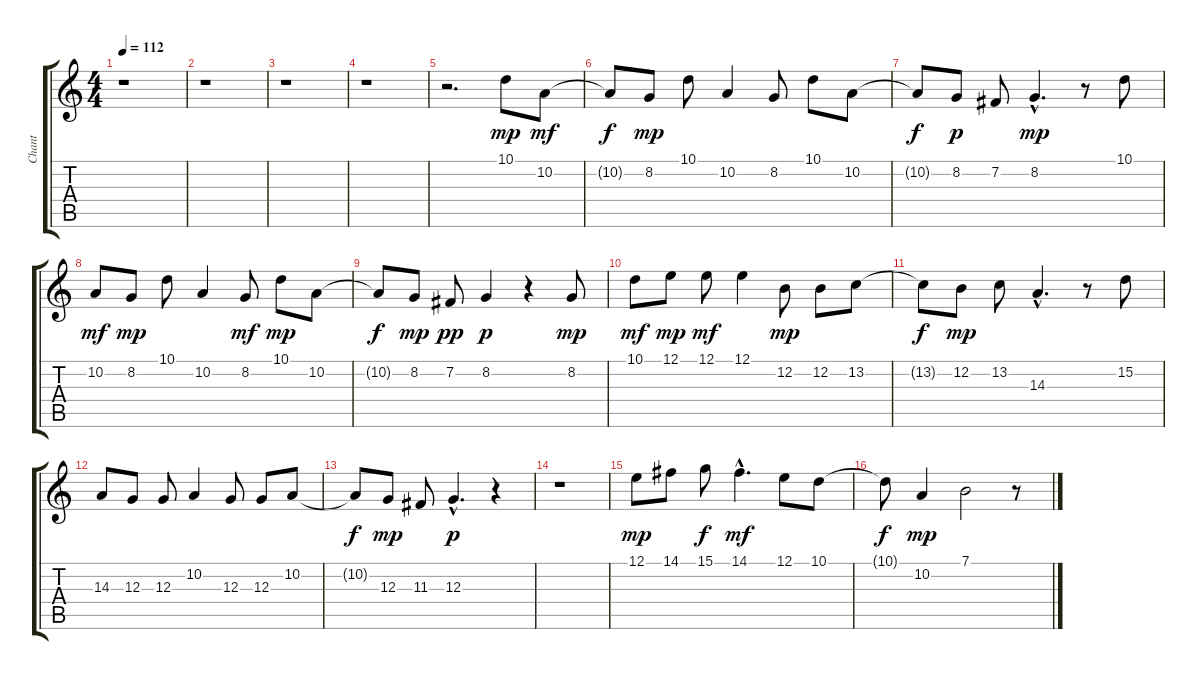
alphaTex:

\track ("Chant" "Chant") {instrument harmonica}
\staff {score tabs}
\tuning (E4 B3 G3 D3 A2 E2) {hide}
\ts (4 4)
\tempo 112
\clef g2
\ks c
r.1{dy mp instrument harmonica} |
r.1 |
r.1 |
r.1 |
r.2{d} 10.1.8 10.2.8{dy mf} |
10.2{t}.8{dy f} 8.2.8{dy mp} 10.1.8 10.2.4 8.2.8 10.1.8 10.2.8 |
10.2{t}.8{dy f} 8.2.8{dy p} 7.2.8 8.2{hac}.4{d dy mp} r.8 10.1.8 |
10.2.8{dy mf} 8.2.8{dy mp} 10.1.8 10.2.4 8.2.8{dy mf} 10.1.8{dy mp} 10.2.8 |
10.2{t}.8{dy f} 8.2.8{dy mp} 7.2.8{dy pp} 8.2.4{dy p} r.4 8.2.8{dy mp} |
10.1.8{dy mf} 12.1.8{dy mp} 12.1.8{dy mf} 12.1.4 12.2.8{dy mp} 12.2.8 13.2.8 |
13.2{t}.8{dy f} 12.2.8{dy mp} 13.2.8 14.3{hac}.4{d} r.8 15.2.8 |
14.3.8 12.3.8 12.3.8 10.2.4 12.3.8 12.3.8 10.2.8 |
10.2{t}.8{dy f} 12.3.8{dy mp} 11.3.8 12.3{hac}.4{d dy p} r.4 |
r.1 |
12.1.8{dy mp} 14.1.8 15.1.8{dy f} 14.1{hac}.4{d dy mf} 12.1.8 10.1.8 |
10.1{t}.8{dy f} 10.2.4{dy mp} 7.1.2 r.8
